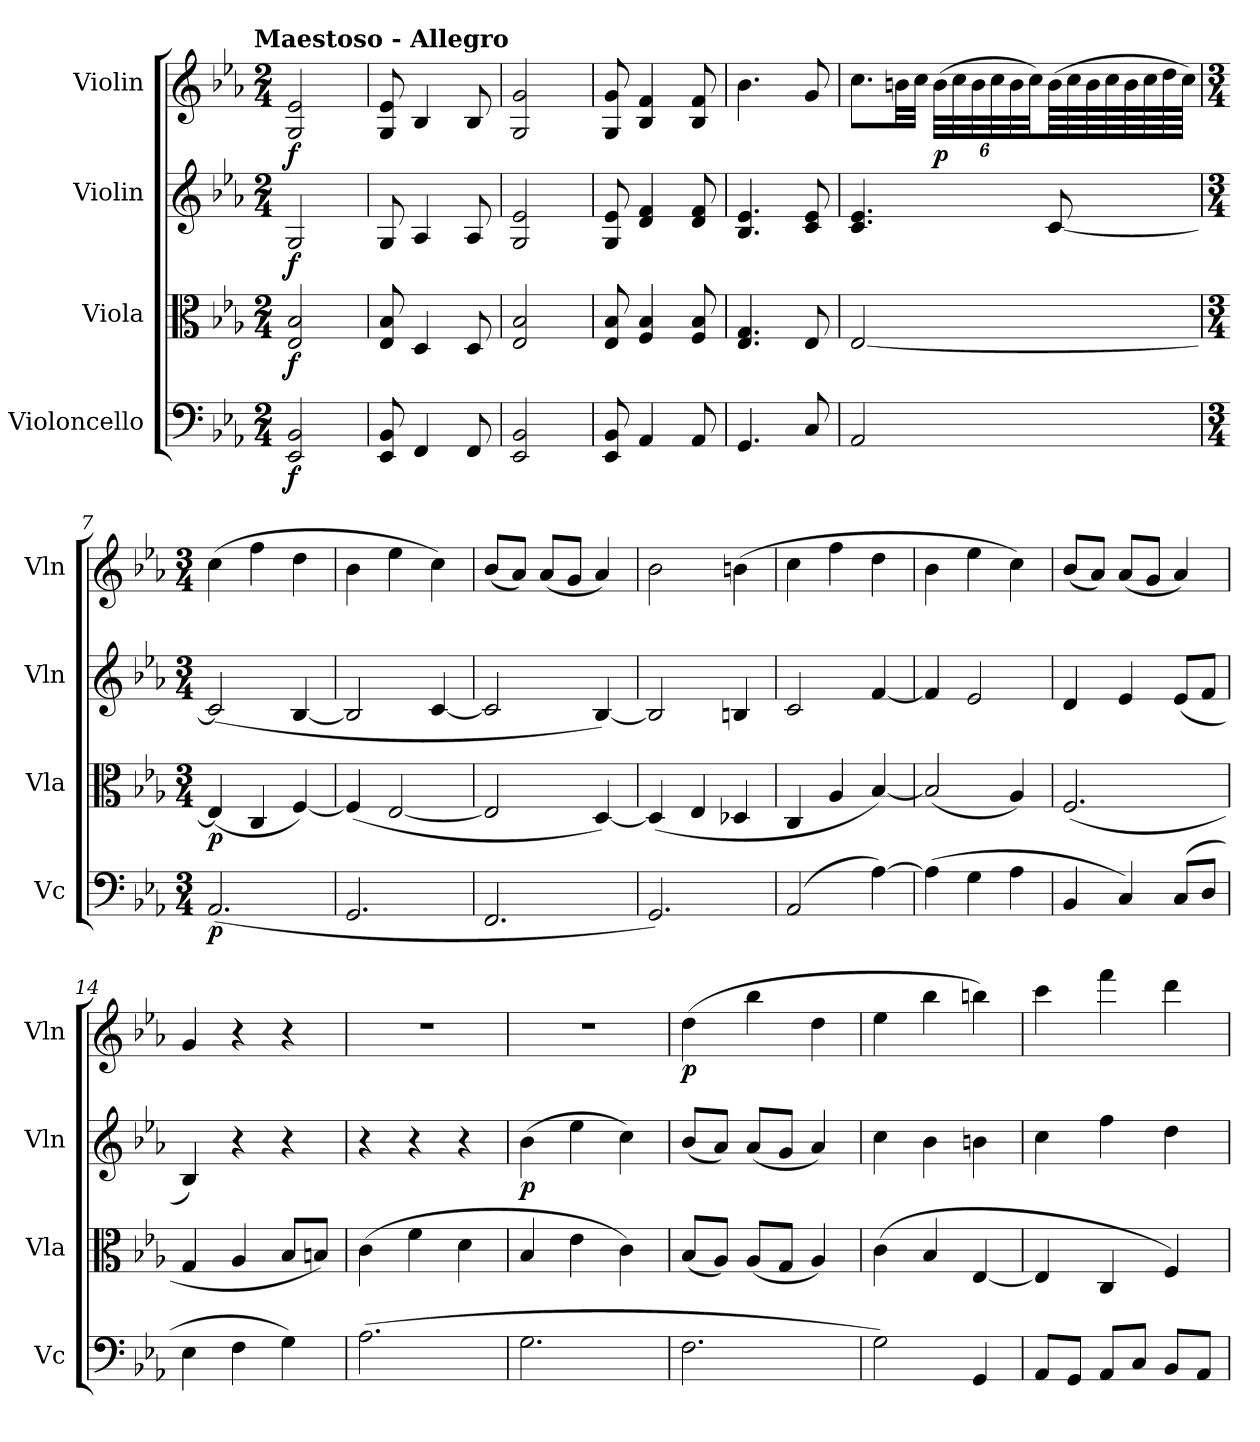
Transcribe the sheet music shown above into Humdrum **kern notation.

**kern	**dynam	**kern	**dynam	**kern	**dynam	**kern	**dynam
*part4	*part4	*part3	*part3	*part2	*part2	*part1	*part1
*staff4	*staff4	*staff3	*staff3	*staff2	*staff2	*staff1	*staff1
*I"Violoncello	*	*I"Viola	*	*I"Violin	*	*I"Violin	*
*I'Vc	*	*I'Vla	*	*I'Vln	*	*I'Vln	*
*clefF4	*	*clefC3	*	*clefG2	*	*clefG2	*
*k[b-e-a-]	*	*k[b-e-a-]	*	*k[b-e-a-]	*	*k[b-e-a-]	*
*E-:	*	*E-:	*	*E-:	*	*E-:	*
!!LO:TX:omd:t=Maestoso - Allegro
*M2/4	*	*M2/4	*	*M2/4	*	*M2/4	*
*MM48	*	*MM48	*	*MM48	*	*MM48	*
=1	=1	=1	=1	=1	=1	=1	=1
2EE- 2BB-	f	2E- 2B-	f	2G	f	2G 2e-	f
=2	=2	=2	=2	=2	=2	=2	=2
8EE- 8BB-	.	8E- 8B-	.	8G	.	8G 8e-	.
4FF	.	4D	.	4A-	.	4B-	.
8FF	.	8D	.	8A-	.	8B-	.
=3	=3	=3	=3	=3	=3	=3	=3
2EE- 2BB-	.	2E- 2B-	.	2G 2e-	.	2G 2g	.
=4	=4	=4	=4	=4	=4	=4	=4
8EE- 8BB-	.	8E- 8B-	.	8G 8e-	.	8G 8g	.
4AA-	.	4F 4B-	.	4d 4f	.	4B- 4f	.
8AA-	.	8F 8B-	.	8d 8f	.	8B- 8f	.
=5	=5	=5	=5	=5	=5	=5	=5
4.GG	.	4.E- 4.G	.	4.B- 4.e-	.	4.b-	.
8C	.	8E-	.	8c 8e-	.	8g	.
=6	=6	=6	=6	=6	=6	=6	=6
2AA-	.	[2E-	.	4.c 4.e-	.	8.cc\L	.
.	.	.	.	.	.	32bn\LL	.
.	.	.	.	.	.	32cc\JJJ	.
.	.	.	.	.	.	(48b\LLL	p
.	.	.	.	.	.	48cc\	.
.	.	.	.	.	.	48b\	.
.	.	.	.	.	.	48cc\	.
.	.	.	.	.	.	48b\	.
.	.	.	.	.	.	48cc\JJ)	.
.	.	.	.	[8c	.	(64b\LLL	.
.	.	.	.	.	.	64cc\	.
.	.	.	.	.	.	64b\	.
.	.	.	.	.	.	64cc\	.
.	.	.	.	.	.	64b\	.
.	.	.	.	.	.	64cc\	.
.	.	.	.	.	.	64dd\	.
.	.	.	.	.	.	64cc\JJJJ)	.
=7	=7	=7	=7	=7	=7	=7	=7
*M3/4	*	*M3/4	*	*M3/4	*	*M3/4	*
*	*	*	*	*	*	*MM152	*
(2.AA-	p	(4E-]	p	(2c]	.	(4cc	.
.	.	4C	.	.	.	4ff	.
.	.	[4F)	.	[4B-	.	4dd	.
=8	=8	=8	=8	=8	=8	=8	=8
2.GG	.	(4F]	.	2B-]	.	4b-	.
.	.	[2E-	.	.	.	4ee-	.
.	.	.	.	[4c	.	4cc)	.
=9	=9	=9	=9	=9	=9	=9	=9
2.FF	.	2E-]	.	2c]	.	(8b-/L	.
.	.	.	.	.	.	8a-/J)	.
.	.	.	.	.	.	(8a-/L	.
.	.	.	.	.	.	8g/J	.
.	.	[4D)	.	[4B-)	.	4a-)	.
=10	=10	=10	=10	=10	=10	=10	=10
2.GG)	.	(4D]	.	2B-]	.	2b-	.
.	.	4E-	.	.	.	.	.
.	.	4D-X	.	4Bn	.	(4bn	.
=11	=11	=11	=11	=11	=11	=11	=11
(2AA-	.	4C	.	2c	.	4cc	.
.	.	4A-	.	.	.	4ff	.
[4A-)	.	[4B-)	.	[4f	.	4dd	.
=12	=12	=12	=12	=12	=12	=12	=12
(4A-]	.	(2B-]	.	4f]	.	4b-	.
4G	.	.	.	2e-	.	4ee-	.
4A-	.	4A-)	.	.	.	4cc)	.
=13	=13	=13	=13	=13	=13	=13	=13
4BB-	.	(2.F	.	4d	.	(8b-/L	.
.	.	.	.	.	.	8a-/J)	.
4C)	.	.	.	4e-	.	(8a-/L	.
.	.	.	.	.	.	8g/J	.
(8C/L	.	.	.	(8e-/L	.	4a-)	.
8D/J	.	.	.	8f/J	.	.	.
=14	=14	=14	=14	=14	=14	=14	=14
4E-	.	4G	.	4B-)	.	4g	.
4F	.	4A-	.	4r	.	4r	.
4G)	.	8B-/L	.	4r	.	4r	.
.	.	8Bn/J)	.	.	.	.	.
=15	=15	=15	=15	=15	=15	=15	=15
(2.A-	.	(4c	.	4r	.	2.r	.
.	.	4f	.	4r	.	.	.
.	.	4d	.	4r	.	.	.
=16	=16	=16	=16	=16	=16	=16	=16
2.G	.	4B-	.	(4b-	p	2.r	.
.	.	4e-	.	4ee-	.	.	.
.	.	4c)	.	4cc)	.	.	.
=17	=17	=17	=17	=17	=17	=17	=17
2.F	.	(8B-/L	.	(8b-/L	.	(4dd	p
.	.	8A-/J)	.	8a-/J)	.	.	.
.	.	(8A-/L	.	(8a-/L	.	4bb-	.
.	.	8G/J	.	8g/J	.	.	.
.	.	4A-)	.	4a-)	.	4dd	.
=18	=18	=18	=18	=18	=18	=18	=18
2G)	.	(4c	.	4cc	.	4ee-	.
.	.	4B-	.	4b-	.	4bb-	.
4GG	.	[4E-	.	4bn	.	4bbn)	.
=19	=19	=19	=19	=19	=19	=19	=19
8AA-/L	.	4E-]	.	4cc	.	4ccc	.
8GG/J	.	.	.	.	.	.	.
8AA-/L	.	4C	.	4ff	.	4fff	.
8C/J	.	.	.	.	.	.	.
8BB-/L	.	4F)	.	4dd	.	4ddd	.
8AA-/J	.	.	.	.	.	.	.
=	=	=	=	=	=	=	=
*-	*-	*-	*-	*-	*-	*-	*-
